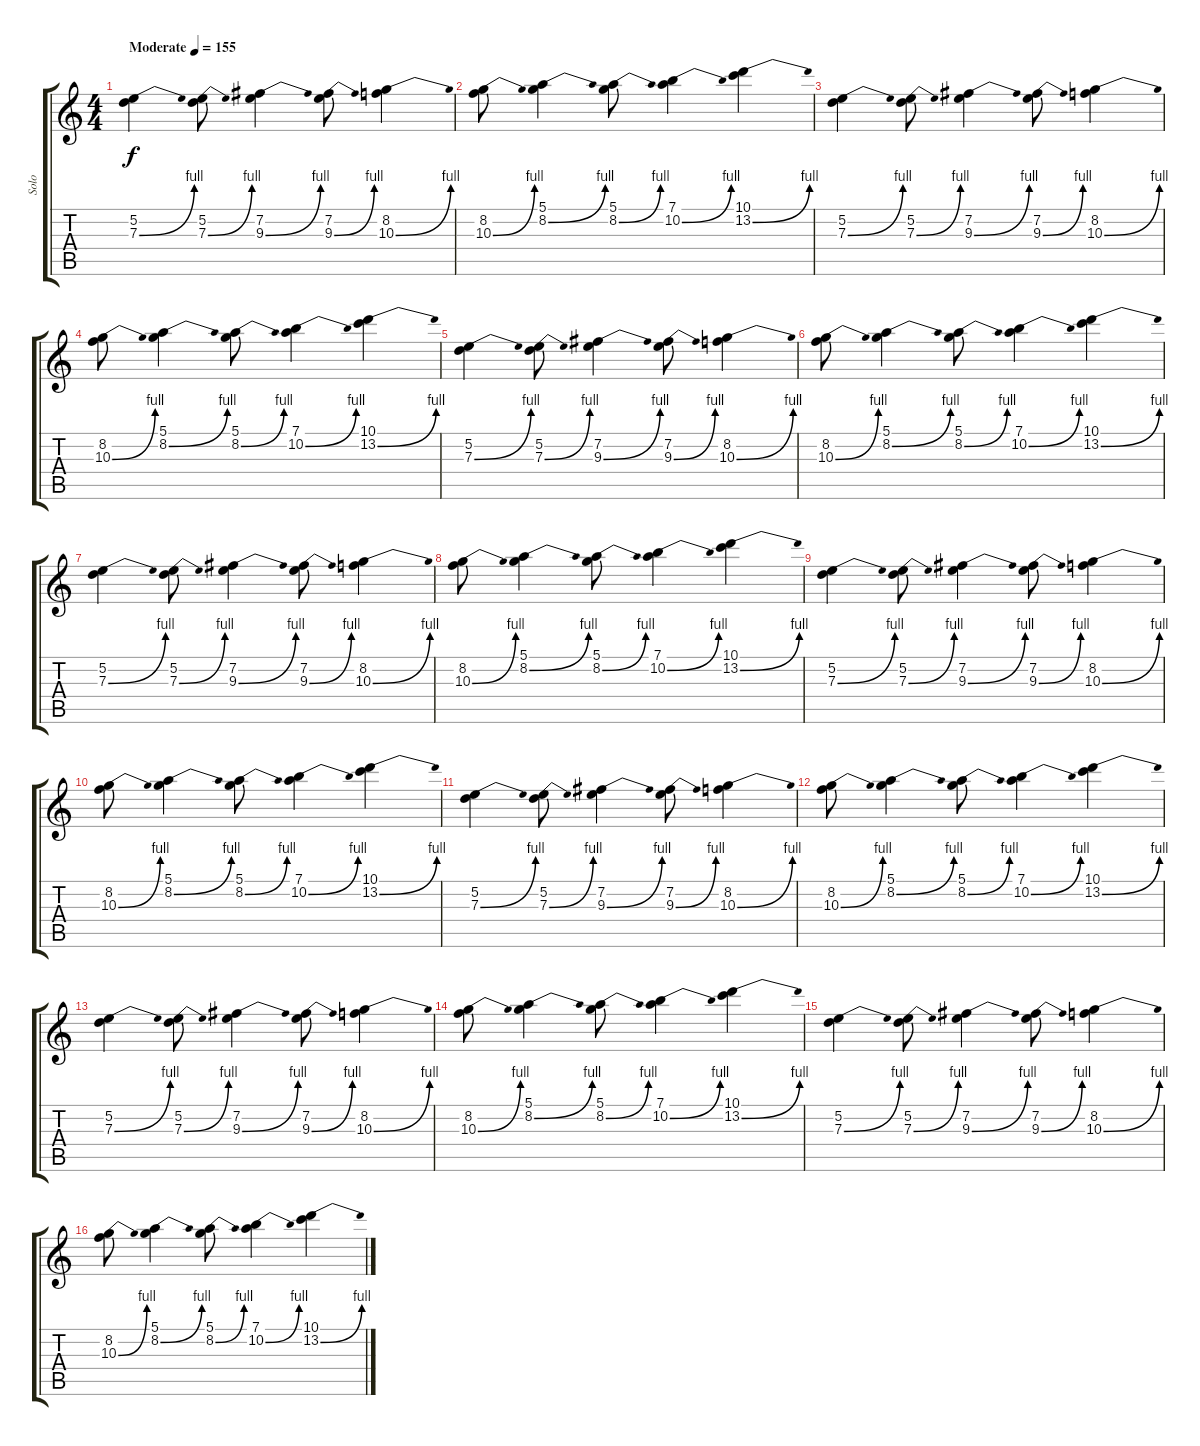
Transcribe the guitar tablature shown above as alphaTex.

\track ("Solo" "Solo") {instrument distortionguitar}
\staff {score tabs}
\tuning (E4 B3 G3 D3 A2 D2) {hide}
\ts (4 4)
\tempo (155 "Moderate")
\clef g2
\ks c
(5.2 7.3{be (bend 0 0 60 4)}).4{dy f instrument distortionguitar} (5.2 7.3{be (bend 0 0 60 4)}).8 (7.2 9.3{be (bend 0 0 60 4)}).4 (7.2 9.3{be (bend 0 0 60 4)}).8 (8.2 10.3{be (bend 0 0 60 4)}).4 |
(8.2 10.3{be (bend 0 0 60 4)}).8 (5.1 8.2{be (bend 0 0 60 4)}).4 (5.1 8.2{be (bend 0 0 60 4)}).8 (7.1 10.2{be (bend 0 0 60 4)}).4 (10.1 13.2{be (bend 0 0 60 4)}).4 |
(5.2 7.3{be (bend 0 0 60 4)}).4 (5.2 7.3{be (bend 0 0 60 4)}).8 (7.2 9.3{be (bend 0 0 60 4)}).4 (7.2 9.3{be (bend 0 0 60 4)}).8 (8.2 10.3{be (bend 0 0 60 4)}).4 |
(8.2 10.3{be (bend 0 0 60 4)}).8 (5.1 8.2{be (bend 0 0 60 4)}).4 (5.1 8.2{be (bend 0 0 60 4)}).8 (7.1 10.2{be (bend 0 0 60 4)}).4 (10.1 13.2{be (bend 0 0 60 4)}).4 |
(5.2 7.3{be (bend 0 0 60 4)}).4 (5.2 7.3{be (bend 0 0 60 4)}).8 (7.2 9.3{be (bend 0 0 60 4)}).4 (7.2 9.3{be (bend 0 0 60 4)}).8 (8.2 10.3{be (bend 0 0 60 4)}).4 |
(8.2 10.3{be (bend 0 0 60 4)}).8 (5.1 8.2{be (bend 0 0 60 4)}).4 (5.1 8.2{be (bend 0 0 60 4)}).8 (7.1 10.2{be (bend 0 0 60 4)}).4 (10.1 13.2{be (bend 0 0 60 4)}).4 |
(5.2 7.3{be (bend 0 0 60 4)}).4 (5.2 7.3{be (bend 0 0 60 4)}).8 (7.2 9.3{be (bend 0 0 60 4)}).4 (7.2 9.3{be (bend 0 0 60 4)}).8 (8.2 10.3{be (bend 0 0 60 4)}).4 |
(8.2 10.3{be (bend 0 0 60 4)}).8 (5.1 8.2{be (bend 0 0 60 4)}).4 (5.1 8.2{be (bend 0 0 60 4)}).8 (7.1 10.2{be (bend 0 0 60 4)}).4 (10.1 13.2{be (bend 0 0 60 4)}).4 |
(5.2 7.3{be (bend 0 0 60 4)}).4 (5.2 7.3{be (bend 0 0 60 4)}).8 (7.2 9.3{be (bend 0 0 60 4)}).4 (7.2 9.3{be (bend 0 0 60 4)}).8 (8.2 10.3{be (bend 0 0 60 4)}).4 |
(8.2 10.3{be (bend 0 0 60 4)}).8 (5.1 8.2{be (bend 0 0 60 4)}).4 (5.1 8.2{be (bend 0 0 60 4)}).8 (7.1 10.2{be (bend 0 0 60 4)}).4 (10.1 13.2{be (bend 0 0 60 4)}).4 |
(5.2 7.3{be (bend 0 0 60 4)}).4 (5.2 7.3{be (bend 0 0 60 4)}).8 (7.2 9.3{be (bend 0 0 60 4)}).4 (7.2 9.3{be (bend 0 0 60 4)}).8 (8.2 10.3{be (bend 0 0 60 4)}).4 |
(8.2 10.3{be (bend 0 0 60 4)}).8 (5.1 8.2{be (bend 0 0 60 4)}).4 (5.1 8.2{be (bend 0 0 60 4)}).8 (7.1 10.2{be (bend 0 0 60 4)}).4 (10.1 13.2{be (bend 0 0 60 4)}).4 |
(5.2 7.3{be (bend 0 0 60 4)}).4 (5.2 7.3{be (bend 0 0 60 4)}).8 (7.2 9.3{be (bend 0 0 60 4)}).4 (7.2 9.3{be (bend 0 0 60 4)}).8 (8.2 10.3{be (bend 0 0 60 4)}).4 |
(8.2 10.3{be (bend 0 0 60 4)}).8 (5.1 8.2{be (bend 0 0 60 4)}).4 (5.1 8.2{be (bend 0 0 60 4)}).8 (7.1 10.2{be (bend 0 0 60 4)}).4 (10.1 13.2{be (bend 0 0 60 4)}).4 |
(5.2 7.3{be (bend 0 0 60 4)}).4 (5.2 7.3{be (bend 0 0 60 4)}).8 (7.2 9.3{be (bend 0 0 60 4)}).4 (7.2 9.3{be (bend 0 0 60 4)}).8 (8.2 10.3{be (bend 0 0 60 4)}).4 |
(8.2 10.3{be (bend 0 0 60 4)}).8 (5.1 8.2{be (bend 0 0 60 4)}).4 (5.1 8.2{be (bend 0 0 60 4)}).8 (7.1 10.2{be (bend 0 0 60 4)}).4 (10.1 13.2{be (bend 0 0 60 4)}).4
